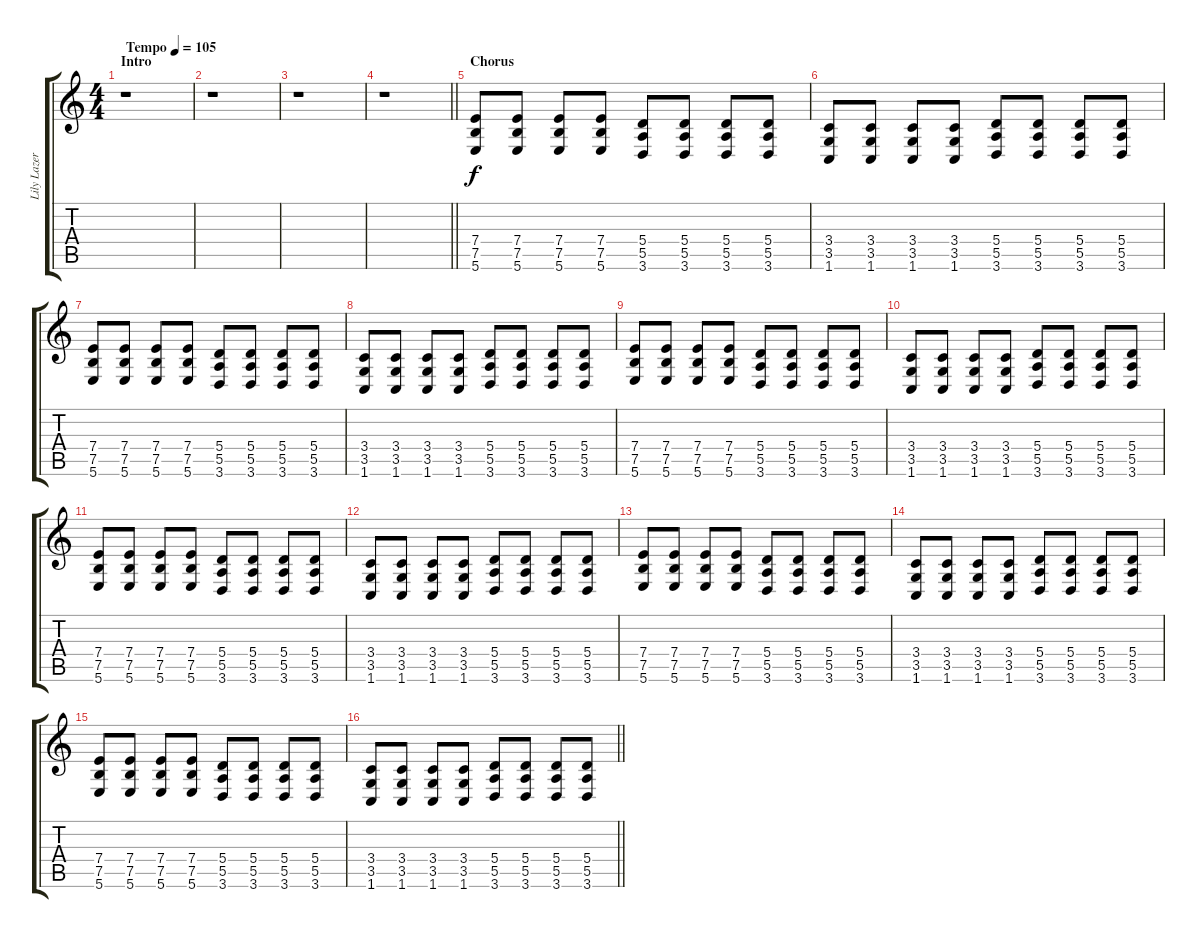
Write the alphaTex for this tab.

\track ("Lily Lazer (Guitar)" "Lily Lazer") {instrument distortionguitar}
\staff {score tabs}
\tuning (B3 Gb3 D3 A2 E2 B1) {hide}
\ts (4 4)
\section ("" "Intro")
\tempo (105 "Tempo")
\clef g2
\ks c
r.1{dy f instrument distortionguitar} |
r.1 |
r.1 |
\barLineRight lightlight
r.1 |
\section ("" "Chorus")
(7.4 7.5 5.6).8 (7.4 7.5 5.6).8 (7.4 7.5 5.6).8 (7.4 7.5 5.6).8 (5.4 5.5 3.6).8 (5.4 5.5 3.6).8 (5.4 5.5 3.6).8 (5.4 5.5 3.6).8 |
(3.4 3.5 1.6).8 (3.4 3.5 1.6).8 (3.4 3.5 1.6).8 (3.4 3.5 1.6).8 (5.4 5.5 3.6).8 (5.4 5.5 3.6).8 (5.4 5.5 3.6).8 (5.4 5.5 3.6).8 |
(7.4 7.5 5.6).8 (7.4 7.5 5.6).8 (7.4 7.5 5.6).8 (7.4 7.5 5.6).8 (5.4 5.5 3.6).8 (5.4 5.5 3.6).8 (5.4 5.5 3.6).8 (5.4 5.5 3.6).8 |
(3.4 3.5 1.6).8 (3.4 3.5 1.6).8 (3.4 3.5 1.6).8 (3.4 3.5 1.6).8 (5.4 5.5 3.6).8 (5.4 5.5 3.6).8 (5.4 5.5 3.6).8 (5.4 5.5 3.6).8 |
(7.4 7.5 5.6).8 (7.4 7.5 5.6).8 (7.4 7.5 5.6).8 (7.4 7.5 5.6).8 (5.4 5.5 3.6).8 (5.4 5.5 3.6).8 (5.4 5.5 3.6).8 (5.4 5.5 3.6).8 |
(3.4 3.5 1.6).8 (3.4 3.5 1.6).8 (3.4 3.5 1.6).8 (3.4 3.5 1.6).8 (5.4 5.5 3.6).8 (5.4 5.5 3.6).8 (5.4 5.5 3.6).8 (5.4 5.5 3.6).8 |
(7.4 7.5 5.6).8 (7.4 7.5 5.6).8 (7.4 7.5 5.6).8 (7.4 7.5 5.6).8 (5.4 5.5 3.6).8 (5.4 5.5 3.6).8 (5.4 5.5 3.6).8 (5.4 5.5 3.6).8 |
(3.4 3.5 1.6).8 (3.4 3.5 1.6).8 (3.4 3.5 1.6).8 (3.4 3.5 1.6).8 (5.4 5.5 3.6).8 (5.4 5.5 3.6).8 (5.4 5.5 3.6).8 (5.4 5.5 3.6).8 |
(7.4 7.5 5.6).8 (7.4 7.5 5.6).8 (7.4 7.5 5.6).8 (7.4 7.5 5.6).8 (5.4 5.5 3.6).8 (5.4 5.5 3.6).8 (5.4 5.5 3.6).8 (5.4 5.5 3.6).8 |
(3.4 3.5 1.6).8 (3.4 3.5 1.6).8 (3.4 3.5 1.6).8 (3.4 3.5 1.6).8 (5.4 5.5 3.6).8 (5.4 5.5 3.6).8 (5.4 5.5 3.6).8 (5.4 5.5 3.6).8 |
(7.4 7.5 5.6).8 (7.4 7.5 5.6).8 (7.4 7.5 5.6).8 (7.4 7.5 5.6).8 (5.4 5.5 3.6).8 (5.4 5.5 3.6).8 (5.4 5.5 3.6).8 (5.4 5.5 3.6).8 |
\barLineRight lightlight
(3.4 3.5 1.6).8 (3.4 3.5 1.6).8 (3.4 3.5 1.6).8 (3.4 3.5 1.6).8 (5.4 5.5 3.6).8 (5.4 5.5 3.6).8 (5.4 5.5 3.6).8 (5.4 5.5 3.6).8
